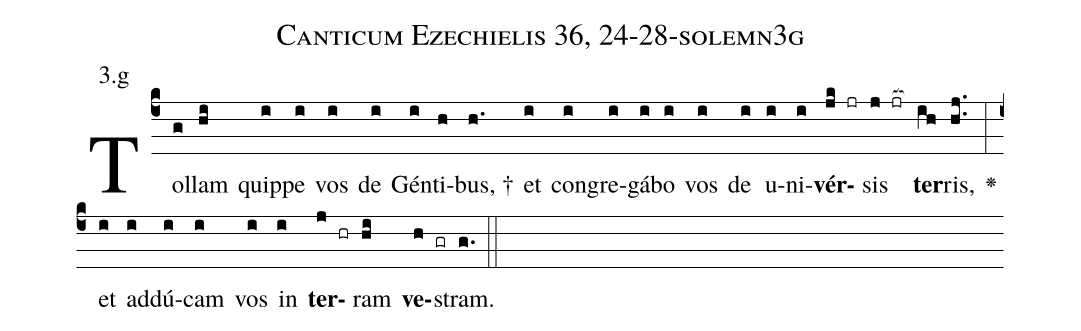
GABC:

name: Canticum Ezechielis 36, 24-28-solemn3g;
annotation: 3.g;
%%
(c4)Tol(g)lam(hi) quip(i)pe(i) vos(i) de(i) Gén(i)ti(h)bus, †(h.) et(i) con(i)gre(i)gá(i)bo(i) vos(i) de(i) u(i)ni(i)<b>vér</b>(jk jr)sis(j jr[ocb:1{]) <b>ter</b>(ih[ocb:0}])ris,(hj..) <v>\greheightstar</v>(:) et(i) ad(i)dú(i)cam(i) vos(i) in(i) <b>ter</b>(j hr)ram(hi) <b>ve</b>(h gr)stram.(g.) (::)


%E(i) u(i) o(j) u(hi) a(h) e.(g.) (::)
